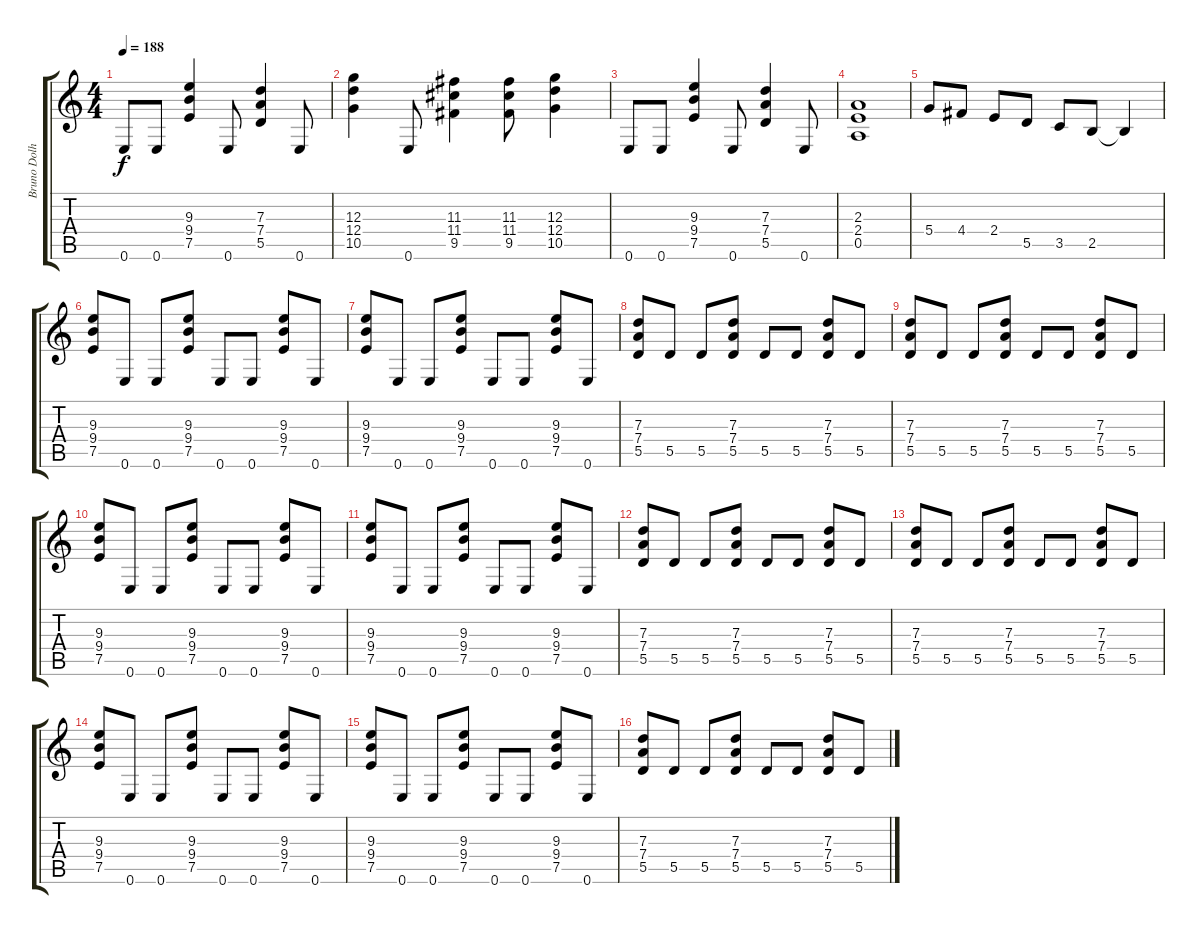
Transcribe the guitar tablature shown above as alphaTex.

\track ("Bruno Dolheguy" "Bruno Dolh") {instrument overdrivenguitar}
\staff {score tabs}
\tuning (E4 B3 G3 D3 A2 E2) {hide}
\ts (4 4)
\tempo 188
\clef g2
\ks c
0.6.8{dy f} 0.6.8 (9.3 9.4 7.5).4 0.6.8 (7.3 7.4 5.5).4 0.6.8 |
(12.3 12.4 10.5).4 0.6.8 (11.3 11.4 9.5).4 (11.3 11.4 9.5).8 (12.3 12.4 10.5).4 |
0.6.8 0.6.8 (9.3 9.4 7.5).4 0.6.8 (7.3 7.4 5.5).4 0.6.8 |
(2.3 2.4 0.5).1 |
5.4.8 4.4.8 2.4.8 5.5.8 3.5.8 2.5.8 2.5{t}.4 |
(9.3 9.4 7.5).8 0.6.8 0.6.8 (9.3 9.4 7.5).8 0.6.8 0.6.8 (9.3 9.4 7.5).8 0.6.8 |
(9.3 9.4 7.5).8 0.6.8 0.6.8 (9.3 9.4 7.5).8 0.6.8 0.6.8 (9.3 9.4 7.5).8 0.6.8 |
(7.3 7.4 5.5).8 5.5.8 5.5.8 (7.3 7.4 5.5).8 5.5.8 5.5.8 (7.3 7.4 5.5).8 5.5.8 |
(7.3 7.4 5.5).8 5.5.8 5.5.8 (7.3 7.4 5.5).8 5.5.8 5.5.8 (7.3 7.4 5.5).8 5.5.8 |
(9.3 9.4 7.5).8 0.6.8 0.6.8 (9.3 9.4 7.5).8 0.6.8 0.6.8 (9.3 9.4 7.5).8 0.6.8 |
(9.3 9.4 7.5).8 0.6.8 0.6.8 (9.3 9.4 7.5).8 0.6.8 0.6.8 (9.3 9.4 7.5).8 0.6.8 |
(7.3 7.4 5.5).8 5.5.8 5.5.8 (7.3 7.4 5.5).8 5.5.8 5.5.8 (7.3 7.4 5.5).8 5.5.8 |
(7.3 7.4 5.5).8 5.5.8 5.5.8 (7.3 7.4 5.5).8 5.5.8 5.5.8 (7.3 7.4 5.5).8 5.5.8 |
(9.3 9.4 7.5).8 0.6.8 0.6.8 (9.3 9.4 7.5).8 0.6.8 0.6.8 (9.3 9.4 7.5).8 0.6.8 |
(9.3 9.4 7.5).8 0.6.8 0.6.8 (9.3 9.4 7.5).8 0.6.8 0.6.8 (9.3 9.4 7.5).8 0.6.8 |
(7.3 7.4 5.5).8 5.5.8 5.5.8 (7.3 7.4 5.5).8 5.5.8 5.5.8 (7.3 7.4 5.5).8 5.5.8
